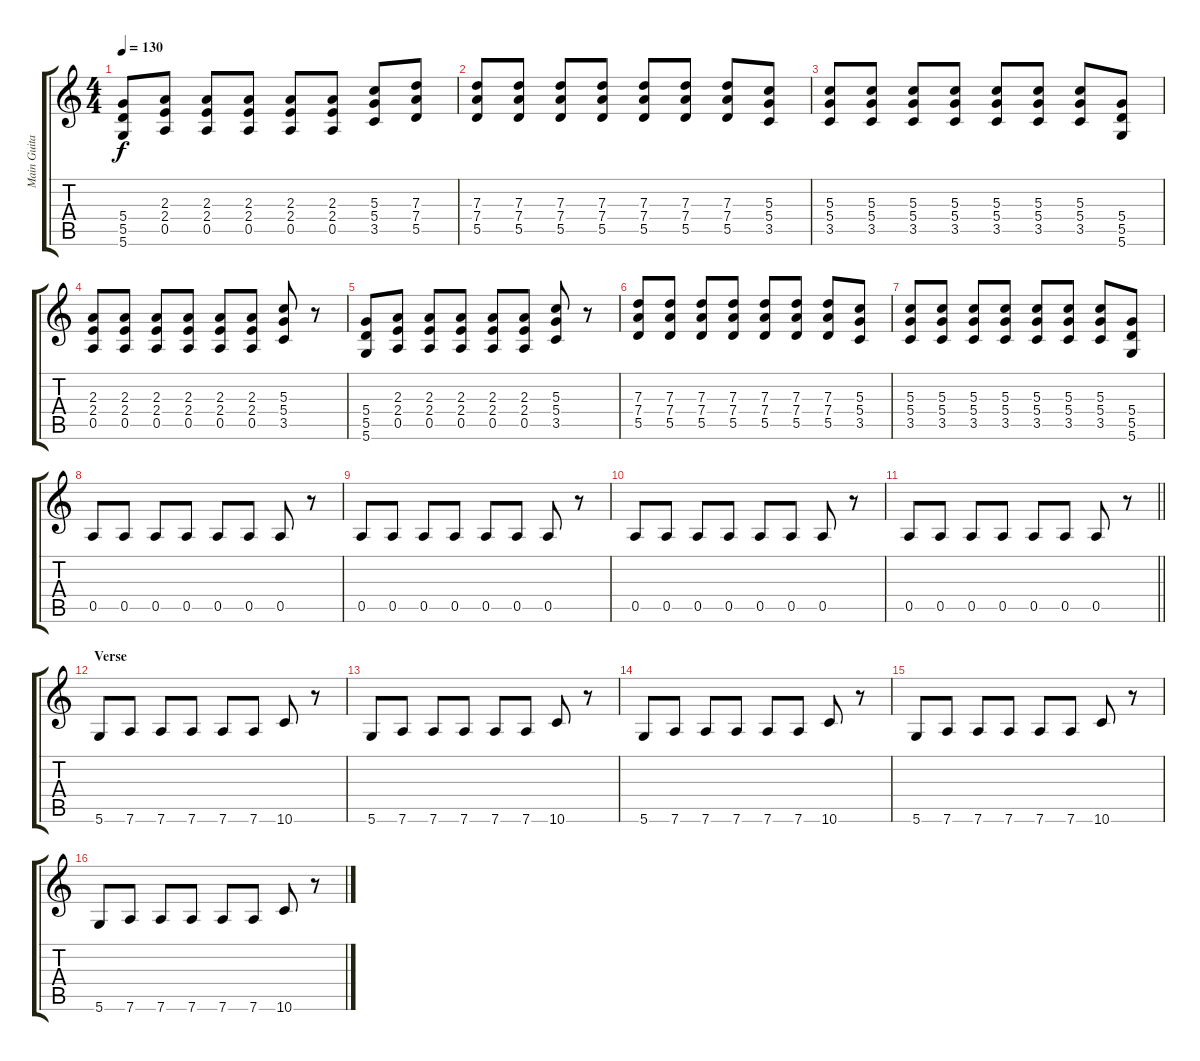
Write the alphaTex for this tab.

\track ("Main Guitar" "Main Guita") {instrument distortionguitar}
\staff {score tabs}
\tuning (E4 B3 G3 D3 A2 D2) {hide}
\ts (4 4)
\tempo 130
\clef g2
\ks c
(5.4 5.5 5.6).8{dy f} (2.3 2.4 0.5).8 (2.3 2.4 0.5).8 (2.3 2.4 0.5).8 (2.3 2.4 0.5).8 (2.3 2.4 0.5).8 (5.3 5.4 3.5).8 (7.3 7.4 5.5).8 |
(7.3 7.4 5.5).8 (7.3 7.4 5.5).8 (7.3 7.4 5.5).8 (7.3 7.4 5.5).8 (7.3 7.4 5.5).8 (7.3 7.4 5.5).8 (7.3 7.4 5.5).8 (5.3 5.4 3.5).8 |
(5.3 5.4 3.5).8 (5.3 5.4 3.5).8 (5.3 5.4 3.5).8 (5.3 5.4 3.5).8 (5.3 5.4 3.5).8 (5.3 5.4 3.5).8 (5.3 5.4 3.5).8 (5.4 5.5 5.6).8 |
(2.3 2.4 0.5).8 (2.3 2.4 0.5).8 (2.3 2.4 0.5).8 (2.3 2.4 0.5).8 (2.3 2.4 0.5).8 (2.3 2.4 0.5).8 (5.3 5.4 3.5).8 r.8 |
(5.4 5.5 5.6).8 (2.3 2.4 0.5).8 (2.3 2.4 0.5).8 (2.3 2.4 0.5).8 (2.3 2.4 0.5).8 (2.3 2.4 0.5).8 (5.3 5.4 3.5).8 r.8 |
(7.3 7.4 5.5).8 (7.3 7.4 5.5).8 (7.3 7.4 5.5).8 (7.3 7.4 5.5).8 (7.3 7.4 5.5).8 (7.3 7.4 5.5).8 (7.3 7.4 5.5).8 (5.3 5.4 3.5).8 |
(5.3 5.4 3.5).8 (5.3 5.4 3.5).8 (5.3 5.4 3.5).8 (5.3 5.4 3.5).8 (5.3 5.4 3.5).8 (5.3 5.4 3.5).8 (5.3 5.4 3.5).8 (5.4 5.5 5.6).8 |
0.5.8 0.5.8 0.5.8 0.5.8 0.5.8 0.5.8 0.5.8 r.8 |
0.5.8 0.5.8 0.5.8 0.5.8 0.5.8 0.5.8 0.5.8 r.8 |
0.5.8 0.5.8 0.5.8 0.5.8 0.5.8 0.5.8 0.5.8 r.8 |
\barLineRight lightlight
0.5.8 0.5.8 0.5.8 0.5.8 0.5.8 0.5.8 0.5.8 r.8 |
\section ("" "Verse")
5.6.8 7.6.8 7.6.8 7.6.8 7.6.8 7.6.8 10.6.8 r.8 |
5.6.8 7.6.8 7.6.8 7.6.8 7.6.8 7.6.8 10.6.8 r.8 |
5.6.8 7.6.8 7.6.8 7.6.8 7.6.8 7.6.8 10.6.8 r.8 |
5.6.8 7.6.8 7.6.8 7.6.8 7.6.8 7.6.8 10.6.8 r.8 |
5.6.8 7.6.8 7.6.8 7.6.8 7.6.8 7.6.8 10.6.8 r.8
